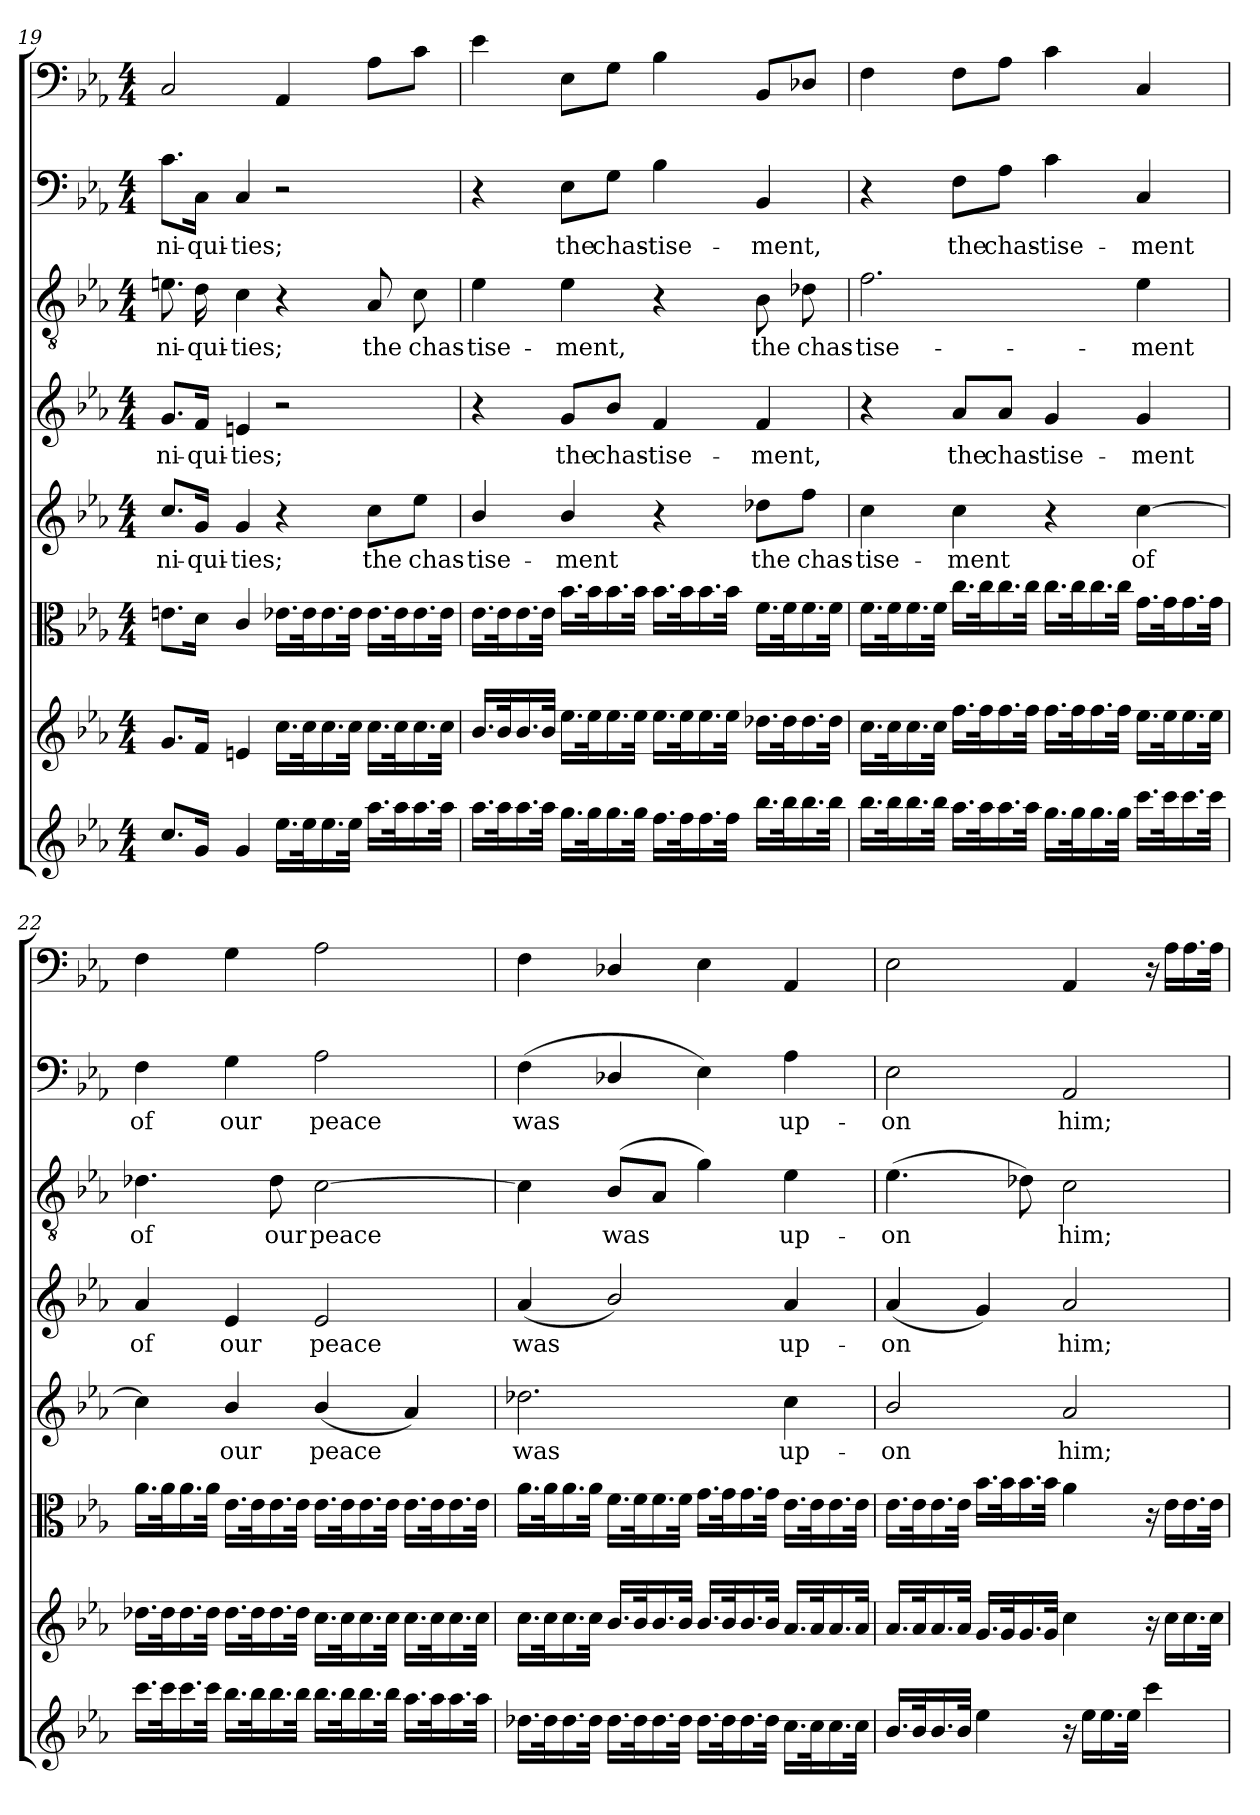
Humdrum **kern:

**kern	**kern	**kern	**kern	**text	**kern	**text	**kern	**text	**kern	**text	**kern
*part8	*part7	*part6	*part5	*part5	*part4	*part4	*part3	*part3	*part2	*part2	*part1
*staff8	*staff7	*staff6	*staff5	*staff5	*staff4	*staff4	*staff3	*staff3	*staff2	*staff2	*staff1
*clefG2	*clefG2	*clefC3	*clefG2	*	*clefG2	*	*clefGv2	*	*clefF4	*	*clefF4
*k[b-e-a-]	*k[b-e-a-]	*k[b-e-a-]	*k[b-e-a-]	*	*k[b-e-a-]	*	*k[b-e-a-]	*	*k[b-e-a-]	*	*k[b-e-a-]
*c:	*c:	*c:	*c:	*	*c:	*	*c:	*	*c:	*	*c:
*M4/4	*M4/4	*M4/4	*M4/4	*	*M4/4	*	*M4/4	*	*M4/4	*	*M4/4
=19	=19	=19	=19	=19	=19	=19	=19	=19	=19	=19	=19
8.cc/L	8.g/L	8.en\L	8.cc/L	-ni-	8.g/L	-ni-	8.en\	-ni-	8.c\L	-ni-	2C/
16g/Jk	16f/Jk	16d\Jk	16g/Jk	-qui-	16f/Jk	-qui-	16d\	-qui-	16C\Jk	-qui-	.
4g/	4en/	4c/	4g/	-ties;	4en/	-ties;	4c\	-ties;	4C/	-ties;	.
16.ee-\LL	16.cc\LL	16.e-X\LL	4r	.	2r	.	4r	.	2r	.	4AA-/
32ee-\K	32cc\K	32e-\K	.	.	.	.	.	.	.	.	.
16.ee-\	16.cc\	16.e-\	.	.	.	.	.	.	.	.	.
32ee-\JJk	32cc\JJk	32e-\JJk	.	.	.	.	.	.	.	.	.
16.aa-\LL	16.cc\LL	16.e-\LL	8cc\L	the	.	.	8A-/	the	.	.	8A-\L
32aa-\K	32cc\K	32e-\K	.	.	.	.	.	.	.	.	.
16.aa-\	16.cc\	16.e-\	8ee-\J	chas-	.	.	8c\	chas-	.	.	8c\J
32aa-\JJk	32cc\JJk	32e-\JJk	.	.	.	.	.	.	.	.	.
=20	=20	=20	=20	=20	=20	=20	=20	=20	=20	=20	=20
16.aa-\LL	16.b-/LL	16.e-\LL	4b-/	-tise-	4r	.	4e-\	-tise-	4r	.	4e-\
32aa-\K	32b-/K	32e-\K	.	.	.	.	.	.	.	.	.
16.aa-\	16.b-/	16.e-\	.	.	.	.	.	.	.	.	.
32aa-\JJk	32b-/JJk	32e-\JJk	.	.	.	.	.	.	.	.	.
16.gg\LL	16.ee-\LL	16.b-\LL	4b-/	-ment	8g/L	the	4e-\	-ment,	8E-\L	the	8E-\L
32gg\K	32ee-\K	32b-\K	.	.	.	.	.	.	.	.	.
16.gg\	16.ee-\	16.b-\	.	.	8b-/J	chas-	.	.	8G\J	chas-	8G\J
32gg\JJk	32ee-\JJk	32b-\JJk	.	.	.	.	.	.	.	.	.
16.ff\LL	16.ee-\LL	16.b-\LL	4r	.	4f/	-tise-	4r	.	4B-\	-tise-	4B-\
32ff\K	32ee-\K	32b-\K	.	.	.	.	.	.	.	.	.
16.ff\	16.ee-\	16.b-\	.	.	.	.	.	.	.	.	.
32ff\JJk	32ee-\JJk	32b-\JJk	.	.	.	.	.	.	.	.	.
16.bb-\LL	16.dd-X\LL	16.f\LL	8dd-X\L	the	4f/	-ment,	8B-\	the	4BB-/	-ment,	8BB-/L
32bb-\K	32dd-\K	32f\K	.	.	.	.	.	.	.	.	.
16.bb-\	16.dd-\	16.f\	8ff\J	chas-	.	.	8d-X\	chas-	.	.	8D-X/J
32bb-\JJk	32dd-\JJk	32f\JJk	.	.	.	.	.	.	.	.	.
=21	=21	=21	=21	=21	=21	=21	=21	=21	=21	=21	=21
16.bb-\LL	16.cc\LL	16.f\LL	4cc\	-tise-	4r	.	2.f\	-tise-	4r	.	4F\
32bb-\K	32cc\K	32f\K	.	.	.	.	.	.	.	.	.
16.bb-\	16.cc\	16.f\	.	.	.	.	.	.	.	.	.
32bb-\JJk	32cc\JJk	32f\JJk	.	.	.	.	.	.	.	.	.
16.aa-\LL	16.ff\LL	16.cc\LL	4cc\	-ment	8a-/L	the	.	.	8F\L	the	8F\L
32aa-\K	32ff\K	32cc\K	.	.	.	.	.	.	.	.	.
16.aa-\	16.ff\	16.cc\	.	.	8a-/J	chas-	.	.	8A-\J	chas-	8A-\J
32aa-\JJk	32ff\JJk	32cc\JJk	.	.	.	.	.	.	.	.	.
16.gg\LL	16.ff\LL	16.cc\LL	4r	.	4g/	-tise-	.	.	4c\	-tise-	4c\
32gg\K	32ff\K	32cc\K	.	.	.	.	.	.	.	.	.
16.gg\	16.ff\	16.cc\	.	.	.	.	.	.	.	.	.
32gg\JJk	32ff\JJk	32cc\JJk	.	.	.	.	.	.	.	.	.
16.ccc\LL	16.ee-\LL	16.g\LL	[4cc\	of	4g/	-ment	4e-\	-ment	4C/	-ment	4C/
32ccc\K	32ee-\K	32g\K	.	.	.	.	.	.	.	.	.
16.ccc\	16.ee-\	16.g\	.	.	.	.	.	.	.	.	.
32ccc\JJk	32ee-\JJk	32g\JJk	.	.	.	.	.	.	.	.	.
=22	=22	=22	=22	=22	=22	=22	=22	=22	=22	=22	=22
16.ccc\LL	16.dd-X\LL	16.a-\LL	4cc\]	.	4a-/	of	4.d-X\	of	4F\	of	4F\
32ccc\K	32dd-\K	32a-\K	.	.	.	.	.	.	.	.	.
16.ccc\	16.dd-\	16.a-\	.	.	.	.	.	.	.	.	.
32ccc\JJk	32dd-\JJk	32a-\JJk	.	.	.	.	.	.	.	.	.
16.bb-\LL	16.dd-\LL	16.e-\LL	4b-/	our	4e-/	our	.	.	4G\	our	4G\
32bb-\K	32dd-\K	32e-\K	.	.	.	.	.	.	.	.	.
16.bb-\	16.dd-\	16.e-\	.	.	.	.	8d-\	our	.	.	.
32bb-\JJk	32dd-\JJk	32e-\JJk	.	.	.	.	.	.	.	.	.
16.bb-\LL	16.cc\LL	16.e-\LL	(4b-/	peace	2e-/	peace	[2c\	peace	2A-\	peace	2A-\
32bb-\K	32cc\K	32e-\K	.	.	.	.	.	.	.	.	.
16.bb-\	16.cc\	16.e-\	.	.	.	.	.	.	.	.	.
32bb-\JJk	32cc\JJk	32e-\JJk	.	.	.	.	.	.	.	.	.
16.aa-\LL	16.cc\LL	16.e-\LL	4a-/)	.	.	.	.	.	.	.	.
32aa-\K	32cc\K	32e-\K	.	.	.	.	.	.	.	.	.
16.aa-\	16.cc\	16.e-\	.	.	.	.	.	.	.	.	.
32aa-\JJk	32cc\JJk	32e-\JJk	.	.	.	.	.	.	.	.	.
=23	=23	=23	=23	=23	=23	=23	=23	=23	=23	=23	=23
16.dd-X\LL	16.cc\LL	16.a-\LL	2.dd-X\	was	(4a-/	was	4c\]	.	(4F\	was	4F\
32dd-\K	32cc\K	32a-\K	.	.	.	.	.	.	.	.	.
16.dd-\	16.cc\	16.a-\	.	.	.	.	.	.	.	.	.
32dd-\JJk	32cc\JJk	32a-\JJk	.	.	.	.	.	.	.	.	.
16.dd-\LL	16.b-/LL	16.f\LL	.	.	2b-/)	.	(8B-/L	was	4D-X/	.	4D-X/
32dd-\K	32b-/K	32f\K	.	.	.	.	.	.	.	.	.
16.dd-\	16.b-/	16.f\	.	.	.	.	8A-/J	.	.	.	.
32dd-\JJk	32b-/JJk	32f\JJk	.	.	.	.	.	.	.	.	.
16.dd-\LL	16.b-/LL	16.g\LL	.	.	.	.	4g\)	.	4E-\)	.	4E-\
32dd-\K	32b-/K	32g\K	.	.	.	.	.	.	.	.	.
16.dd-\	16.b-/	16.g\	.	.	.	.	.	.	.	.	.
32dd-\JJk	32b-/JJk	32g\JJk	.	.	.	.	.	.	.	.	.
16.cc\LL	16.a-/LL	16.e-\LL	4cc\	up-	4a-/	up-	4e-\	up-	4A-\	up-	4AA-/
32cc\K	32a-/K	32e-\K	.	.	.	.	.	.	.	.	.
16.cc\	16.a-/	16.e-\	.	.	.	.	.	.	.	.	.
32cc\JJk	32a-/JJk	32e-\JJk	.	.	.	.	.	.	.	.	.
=24	=24	=24	=24	=24	=24	=24	=24	=24	=24	=24	=24
16.b-/LL	16.a-/LL	16.e-\LL	2b-/	-on	(4a-/	-on	(4.e-\	-on	2E-\	-on	2E-\
32b-/K	32a-/K	32e-\K	.	.	.	.	.	.	.	.	.
16.b-/	16.a-/	16.e-\	.	.	.	.	.	.	.	.	.
32b-/JJk	32a-/JJk	32e-\JJk	.	.	.	.	.	.	.	.	.
4ee-\	16.g/LL	16.b-\LL	.	.	4g/)	.	.	.	.	.	.
.	32g/K	32b-\K	.	.	.	.	.	.	.	.	.
.	16.g/	16.b-\	.	.	.	.	8d-X\)	.	.	.	.
.	32g/JJk	32b-\JJk	.	.	.	.	.	.	.	.	.
16r	4cc\	4a-\	2a-/	him;	2a-/	him;	2c\	him;	2AA-/	him;	4AA-/
16ee-\LL	.	.	.	.	.	.	.	.	.	.	.
16.ee-\	.	.	.	.	.	.	.	.	.	.	.
32ee-\JJk	.	.	.	.	.	.	.	.	.	.	.
4ccc\	16r	16r	.	.	.	.	.	.	.	.	16r
.	16cc\LL	16e-\LL	.	.	.	.	.	.	.	.	16A-\LL
.	16.cc\	16.e-\	.	.	.	.	.	.	.	.	16.A-\
.	32cc\JJk	32e-\JJk	.	.	.	.	.	.	.	.	32A-\JJk
=	=	=	=	=	=	=	=	=	=	=	=
*-	*-	*-	*-	*-	*-	*-	*-	*-	*-	*-	*-
